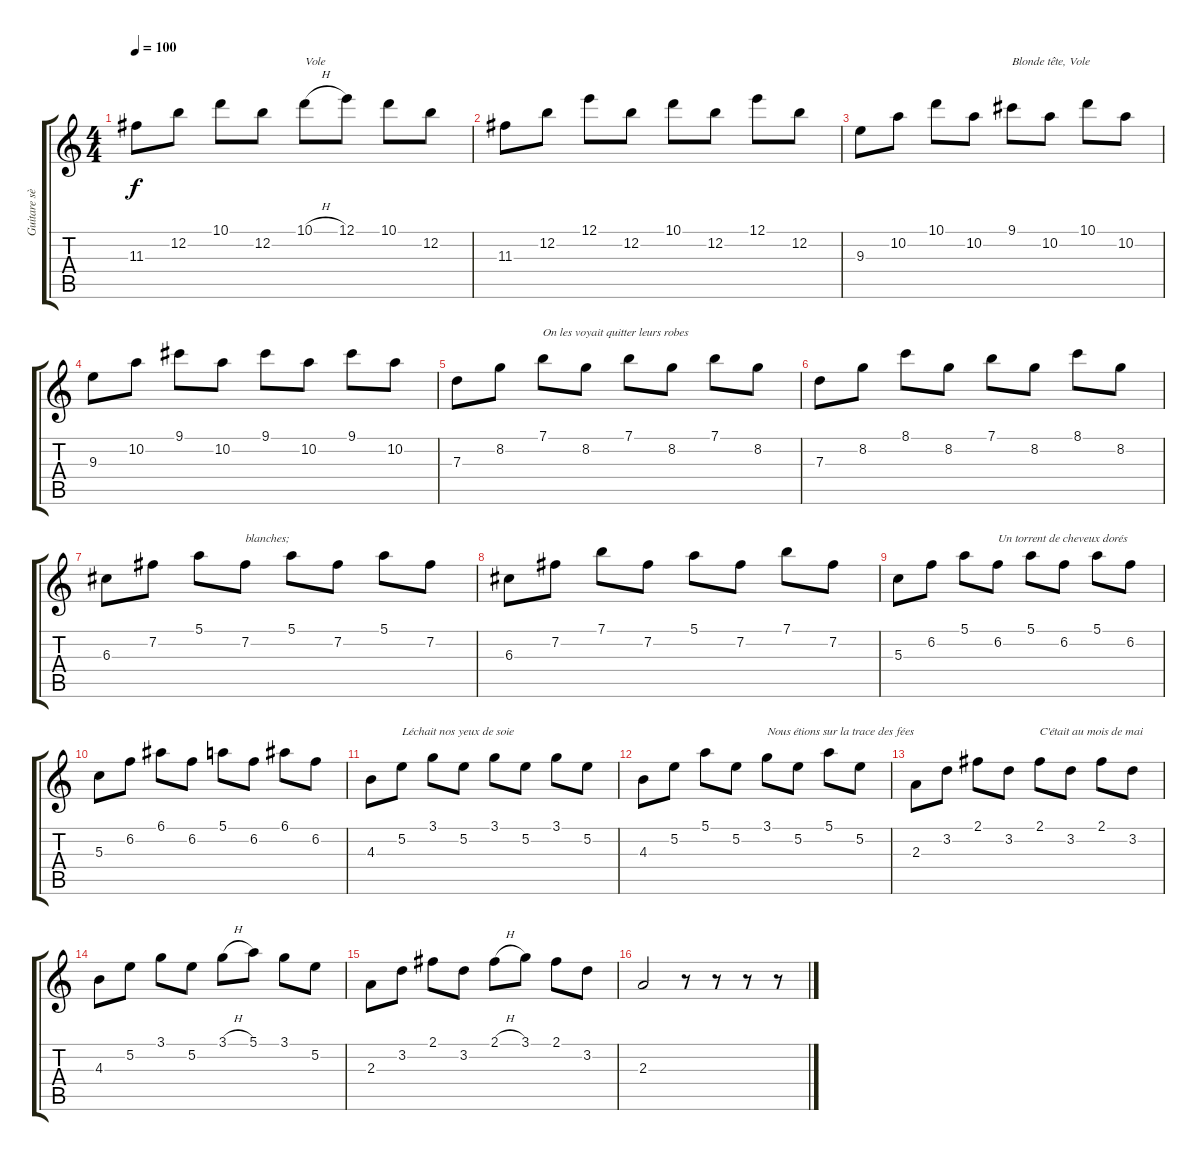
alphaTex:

\track ("Guitare sèche" "Guitare sè") {instrument acousticguitarnylon}
\staff {score tabs}
\tuning (E4 B3 G3 D3 A2 E2) {hide}
\ts (4 4)
\tempo 100
\clef g2
\ks c
11.3.8{dy f} 12.2.8 10.1.8 12.2.8 10.1{h}.8{txt "Vole"} 12.1.8 10.1.8 12.2.8 |
11.3.8 12.2.8 12.1.8 12.2.8 10.1.8 12.2.8 12.1.8 12.2.8 |
9.3.8 10.2.8 10.1.8 10.2.8 9.1.8{txt "Blonde tête, Vole"} 10.2.8 10.1.8 10.2.8 |
9.3.8 10.2.8 9.1.8 10.2.8 9.1.8 10.2.8 9.1.8 10.2.8 |
7.3.8 8.2.8 7.1.8{txt "On les voyait quitter leurs robes"} 8.2.8 7.1.8 8.2.8 7.1.8 8.2.8 |
7.3.8 8.2.8 8.1.8 8.2.8 7.1.8 8.2.8 8.1.8 8.2.8 |
6.3.8 7.2.8 5.1.8 7.2.8{txt "blanches;"} 5.1.8 7.2.8 5.1.8 7.2.8 |
6.3.8 7.2.8 7.1.8 7.2.8 5.1.8 7.2.8 7.1.8 7.2.8 |
5.3.8 6.2.8 5.1.8 6.2.8{txt "Un torrent de cheveux dorés"} 5.1.8 6.2.8 5.1.8 6.2.8 |
5.3.8 6.2.8 6.1.8 6.2.8 5.1.8 6.2.8 6.1.8 6.2.8 |
4.3.8 5.2.8{txt "Léchait nos yeux de soie"} 3.1.8 5.2.8 3.1.8 5.2.8 3.1.8 5.2.8 |
4.3.8 5.2.8 5.1.8 5.2.8 3.1.8{txt "Nous étions sur la trace des fées"} 5.2.8 5.1.8 5.2.8 |
2.3.8 3.2.8 2.1.8 3.2.8 2.1.8{txt "C'était au mois de mai"} 3.2.8 2.1.8 3.2.8 |
4.3.8 5.2.8 3.1.8 5.2.8 3.1{h}.8 5.1.8 3.1.8 5.2.8 |
2.3.8 3.2.8 2.1.8 3.2.8 2.1{h}.8 3.1.8 2.1.8 3.2.8 |
2.3.2 r.8 r.8 r.8 r.8
